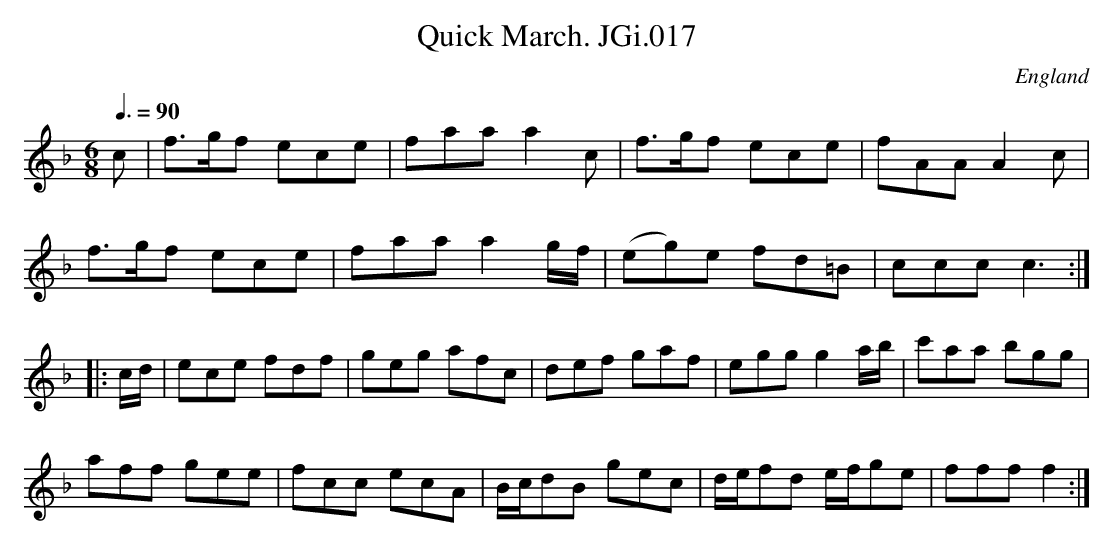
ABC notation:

X:1
T:Quick March. JGi.017
M:6/8
L:1/8
Q:3/8=90
O:England
K:F major
c|f>gf ece| faa a2c|f>gf ece|fAA A2c|
f>gf ece|faa a2 g/f/|(eg)e fd=B|ccc c3:|
|:c/d/|ece fdf|geg afc|def gaf|egg g2a/b/|c'aa bgg|
aff gee|fcc ecA|B/c/dB gec|d/e/fd e/f/ge|fff f2:|
